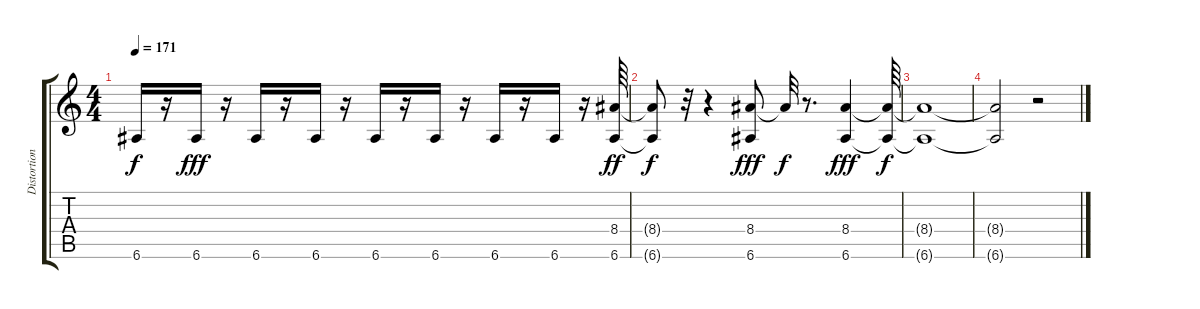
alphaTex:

\track ("Distortion" "Distortion") {instrument distortionguitar}
\staff {score tabs}
\tuning (E4 B3 G3 D3 A2 E2) {hide}
\ts (4 4)
\tempo 171
\clef g2
\ks c
6.6{t}.16{dy f} r.16 6.6.16{dy fff} r.16 6.6.16 r.16 6.6.16 r.16 6.6.16 r.16 6.6.16 r.16 6.6.16 r.16 6.6.16 r.16 (8.4 6.6).64{dy ff} |
(8.4{t} 6.6{t}).8{dy f} r.32 r.4 (8.4 6.6).8{dy fff} 8.4{t}.32{dy f} r.8{d} (8.4 6.6).4{dy fff} (8.4{t} 6.6{t}).64{dy f} |
(8.4{t} 6.6{t}).1 |
(8.4{t} 6.6{t}).2 r.2
